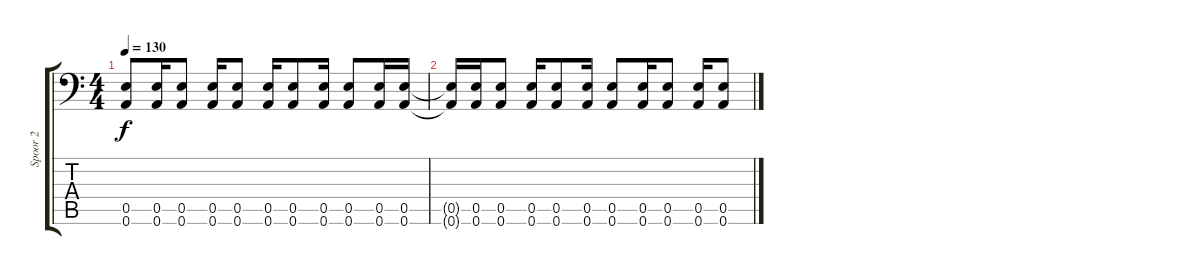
\track ("Spoor 2" "Spoor 2") {instrument distortionguitar}
\staff {score tabs}
\tuning (B3 Gb3 D3 A2 E2 A1) {hide}
\ts (4 4)
\tempo 130
\clef f4
\ks c
(0.5 0.6).8{dy f} (0.5 0.6).16 (0.5 0.6).8 (0.5 0.6).16 (0.5 0.6).8 (0.5 0.6).16 (0.5 0.6).8 (0.5 0.6).16 (0.5 0.6).8 (0.5 0.6).16 (0.5 0.6).16 |
(0.5{t} 0.6{t}).16 (0.5 0.6).16 (0.5 0.6).8 (0.5 0.6).16 (0.5 0.6).8 (0.5 0.6).16 (0.5 0.6).8 (0.5 0.6).16 (0.5 0.6).8 (0.5 0.6).16 (0.5 0.6).8
